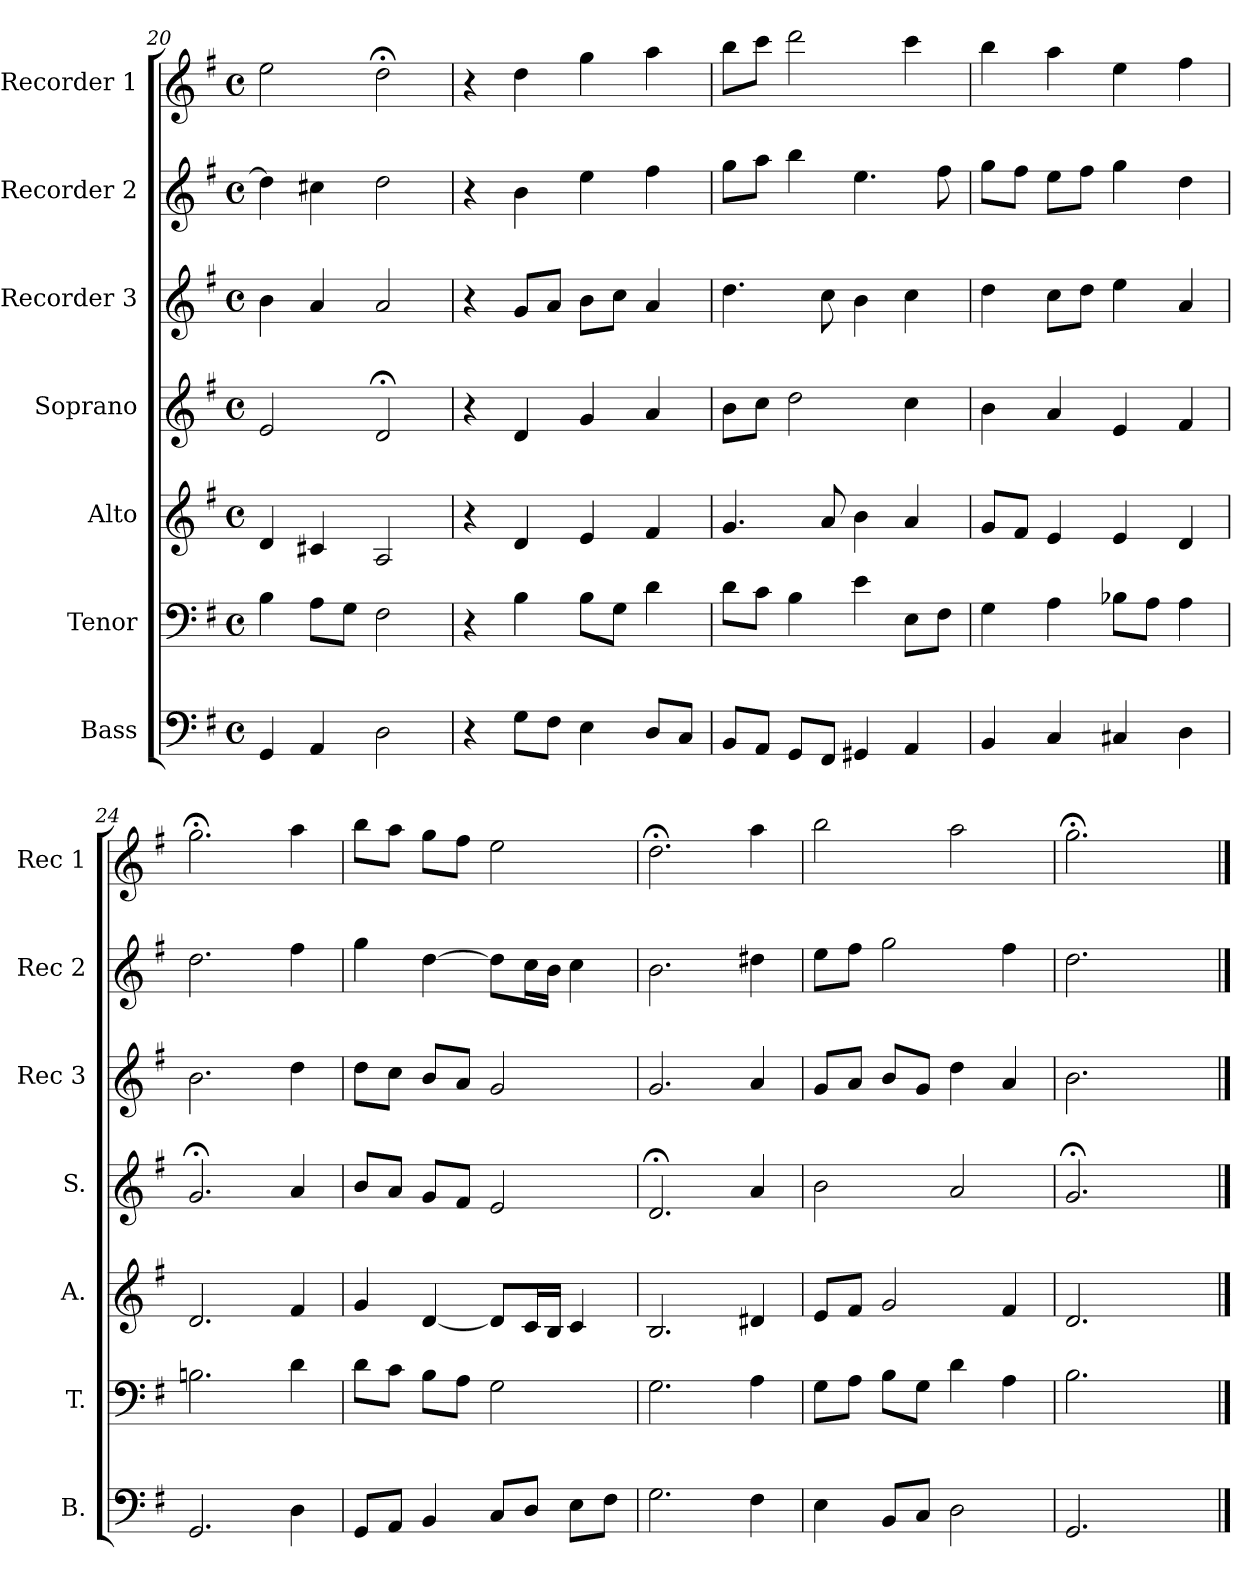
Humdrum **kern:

**kern	**kern	**kern	**kern	**kern	**kern	**kern
*part7	*part6	*part5	*part4	*part3	*part2	*part1
*staff7	*staff6	*staff5	*staff4	*staff3	*staff2	*staff1
*I"Bass	*I"Tenor	*I"Alto	*I"Soprano	*I"Recorder 3	*I"Recorder 2	*I"Recorder 1
*I'B.	*I'T.	*I'A.	*I'S.	*I'Rec 3	*I'Rec 2	*I'Rec 1
!!LO:PB:g=z
*clefF4	*clefF4	*clefG2	*clefG2	*clefG2	*clefG2	*clefG2
*k[f#]	*k[f#]	*k[f#]	*k[f#]	*k[f#]	*k[f#]	*k[f#]
*G:	*G:	*G:	*G:	*G:	*G:	*G:
*M4/4	*M4/4	*M4/4	*M4/4	*M4/4	*M4/4	*M4/4
*met(c)	*met(c)	*met(c)	*met(c)	*met(c)	*met(c)	*met(c)
=20	=20	=20	=20	=20	=20	=20
4GG/	4B\	4d/	2e/	4b\	4dd\]	2ee\
4AA/	8A\L	4c#X/	.	4a/	4cc#X\	.
.	8G\J	.	.	.	.	.
2D\	2F#\	2A/	2d;</	2a/	2dd\	2dd;<\
=21	=21	=21	=21	=21	=21	=21
4r	4r	4r	4r	4r	4r	4r
8G\L	4B\	4d/	4d/	8g/L	4b\	4dd\
8F#\J	.	.	.	8a/J	.	.
4E\	8B\L	4e/	4g/	8b\L	4ee\	4gg\
.	8G\J	.	.	8cc\J	.	.
8D/L	4d\	4f#/	4a/	4a/	4ff#\	4aa\
8C/J	.	.	.	.	.	.
=22	=22	=22	=22	=22	=22	=22
8BB/L	8d\L	4.g/	8b\L	4.dd\	8gg\L	8bb\L
8AA/J	8c\J	.	8cc\J	.	8aa\J	8ccc\J
8GG/L	4B\	.	2dd\	.	4bb\	2ddd\
8FF#/J	.	8a/	.	8cc\	.	.
4GG#X/	4e\	4b\	.	4b\	4.ee\	.
4AA/	8E\L	4a/	4cc\	4cc\	.	4ccc\
.	8F#\J	.	.	.	8ff#\	.
=23	=23	=23	=23	=23	=23	=23
4BB/	4G\	8g/L	4b\	4dd\	8gg\L	4bb\
.	.	8f#/J	.	.	8ff#\J	.
4C/	4A\	4e/	4a/	8cc\L	8ee\L	4aa\
.	.	.	.	8dd\J	8ff#\J	.
4C#X/	8B-X\L	4e/	4e/	4ee\	4gg\	4ee\
.	8A\J	.	.	.	.	.
4D\	4A\	4d/	4f#/	4a/	4dd\	4ff#\
!!LO:PB:g=z
=24	=24	=24	=24	=24	=24	=24
2.GG/	2.Bn\	2.d/	2.g;</	2.b\	2.dd\	2.gg;<\
4D\	4d\	4f#/	4a/	4dd\	4ff#\	4aa\
=25	=25	=25	=25	=25	=25	=25
8GG/L	8d\L	4g/	8b/L	8dd\L	4gg\	8bb\L
8AA/J	8c\J	.	8a/J	8cc\J	.	8aa\J
4BB/	8B\L	[4d/	8g/L	8b/L	[4dd\	8gg\L
.	8A\J	.	8f#/J	8a/J	.	8ff#\J
8C/L	2G\	8d/L]	2e/	2g/	8dd\L]	2ee\
8D/J	.	16c/L	.	.	16cc\L	.
.	.	16B/JJ	.	.	16b\JJ	.
8E\L	.	4c/	.	.	4cc\	.
8F#\J	.	.	.	.	.	.
=26	=26	=26	=26	=26	=26	=26
2.G\	2.G\	2.B/	2.d;</	2.g/	2.b\	2.dd;<\
4F#\	4A\	4d#X/	4a/	4a/	4dd#X\	4aa\
=27	=27	=27	=27	=27	=27	=27
4E\	8G\L	8e/L	2b\	8g/L	8ee\L	2bb\
.	8A\J	8f#/J	.	8a/J	8ff#\J	.
8BB/L	8B\L	2g/	.	8b/L	2gg\	.
8C/J	8G\J	.	.	8g/J	.	.
2D\	4d\	.	2a/	4dd\	.	2aa\
.	4A\	4f#/	.	4a/	4ff#\	.
=28	=28	=28	=28	=28	=28	=28
2.GG/	2.B\	2.d/	2.g;</	2.b\	2.dd\	2.gg;<\
4ryy	4ryy	4ryy	4ryy	4ryy	4ryy	4ryy
==	==	==	==	==	==	==
*-	*-	*-	*-	*-	*-	*-
